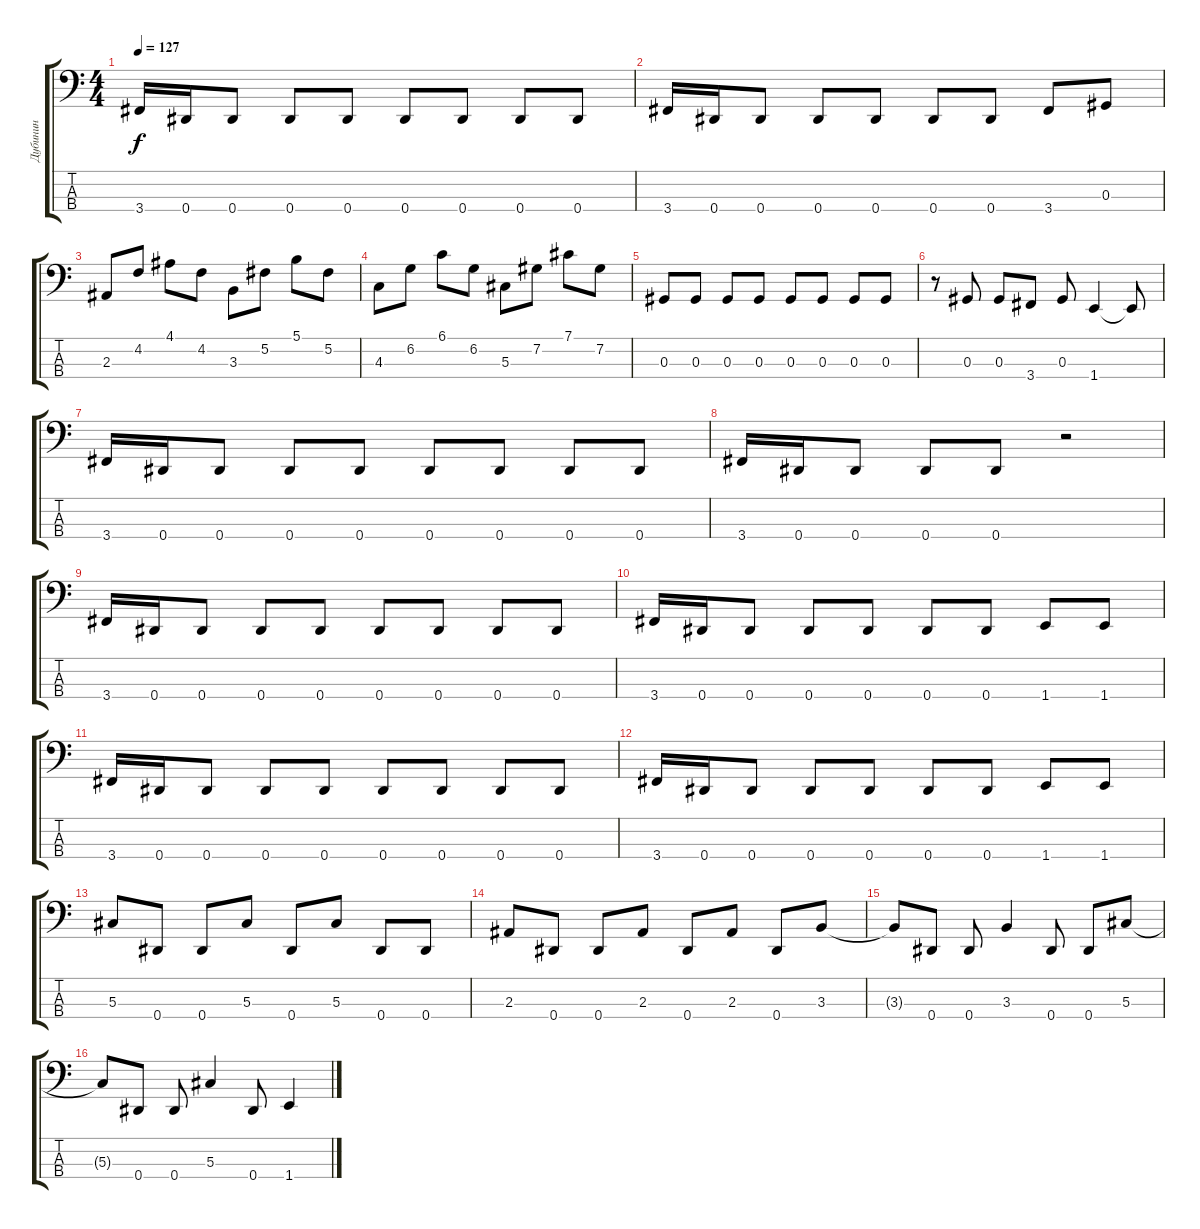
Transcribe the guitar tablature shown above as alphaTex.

\track ("Дубинин" "Дубинин") {instrument electricbassfinger}
\staff {score tabs}
\tuning (Gb2 Db2 Ab1 Eb1) {hide}
\ts (4 4)
\tempo 127
\clef f4
\ks c
3.4.16{dy f} 0.4.16 0.4.8 0.4.8 0.4.8 0.4.8 0.4.8 0.4.8 0.4.8 |
3.4.16 0.4.16 0.4.8 0.4.8 0.4.8 0.4.8 0.4.8 3.4.8 0.3.8 |
2.3.8 4.2.8 4.1.8 4.2.8 3.3.8 5.2.8 5.1.8 5.2.8 |
4.3.8 6.2.8 6.1.8 6.2.8 5.3.8 7.2.8 7.1.8 7.2.8 |
0.3.8 0.3.8 0.3.8 0.3.8 0.3.8 0.3.8 0.3.8 0.3.8 |
r.8 0.3.8 0.3.8 3.4.8 0.3.8 1.4.4 1.4{t}.8 |
3.4.16 0.4.16 0.4.8 0.4.8 0.4.8 0.4.8 0.4.8 0.4.8 0.4.8 |
3.4.16 0.4.16 0.4.8 0.4.8 0.4.8 r.2 |
3.4.16 0.4.16 0.4.8 0.4.8 0.4.8 0.4.8 0.4.8 0.4.8 0.4.8 |
3.4.16 0.4.16 0.4.8 0.4.8 0.4.8 0.4.8 0.4.8 1.4.8 1.4.8 |
3.4.16 0.4.16 0.4.8 0.4.8 0.4.8 0.4.8 0.4.8 0.4.8 0.4.8 |
3.4.16 0.4.16 0.4.8 0.4.8 0.4.8 0.4.8 0.4.8 1.4.8 1.4.8 |
5.3.8 0.4.8 0.4.8 5.3.8 0.4.8 5.3.8 0.4.8 0.4.8 |
2.3.8 0.4.8 0.4.8 2.3.8 0.4.8 2.3.8 0.4.8 3.3.8 |
3.3{t}.8 0.4.8 0.4.8 3.3.4 0.4.8 0.4.8 5.3.8 |
5.3{t}.8 0.4.8 0.4.8 5.3.4 0.4.8 1.4.4
